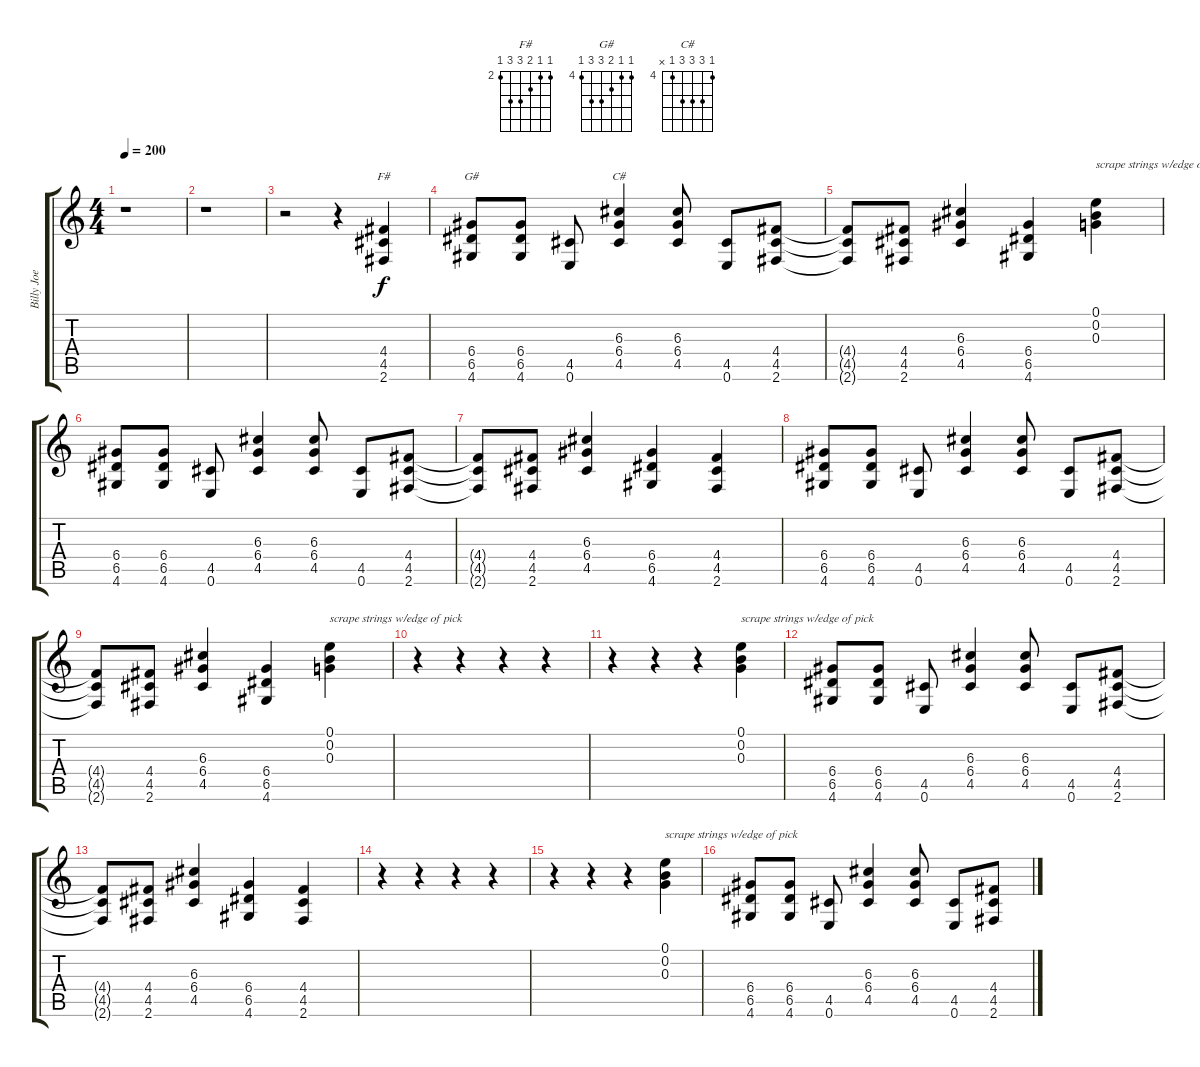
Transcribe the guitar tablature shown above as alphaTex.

\track ("Billy Joe " "Billy Joe ") {instrument overdrivenguitar}
\staff {score tabs}
\tuning (E4 B3 G3 D3 A2 E2) {hide}
\chord ("F#" 2 2 3 4 4 2) {firstfret 2}
\chord ("G#" 4 4 5 6 6 4) {firstfret 4}
\chord ("C#" 4 6 6 6 4 x) {firstfret 4}
\ts (4 4)
\tempo 200
\clef g2
\ks c
r.1{dy f instrument overdrivenguitar} |
r.1 |
r.2 r.4 (4.4 4.5 2.6).4{ch "F#"} |
(6.4 6.5 4.6).8{ch "G#"} (6.4 6.5 4.6).8 (4.5 0.6).8 (6.3 6.4 4.5).4{ch "C#"} (6.3 6.4 4.5).8 (4.5 0.6).8 (4.4 4.5 2.6).8 |
(4.4{t} 4.5{t} 2.6{t}).8 (4.4 4.5 2.6).8 (6.3 6.4 4.5).4 (6.4 6.5 4.6).4 (0.1 0.2 0.3).4{txt "scrape strings w/edge of pick"} |
(6.4 6.5 4.6).8 (6.4 6.5 4.6).8 (4.5 0.6).8 (6.3 6.4 4.5).4 (6.3 6.4 4.5).8 (4.5 0.6).8 (4.4 4.5 2.6).8 |
(4.4{t} 4.5{t} 2.6{t}).8 (4.4 4.5 2.6).8 (6.3 6.4 4.5).4 (6.4 6.5 4.6).4 (4.4 4.5 2.6).4 |
(6.4 6.5 4.6).8 (6.4 6.5 4.6).8 (4.5 0.6).8 (6.3 6.4 4.5).4 (6.3 6.4 4.5).8 (4.5 0.6).8 (4.4 4.5 2.6).8 |
(4.4{t} 4.5{t} 2.6{t}).8 (4.4 4.5 2.6).8 (6.3 6.4 4.5).4 (6.4 6.5 4.6).4 (0.1 0.2 0.3).4{txt "scrape strings w/edge of pick"} |
r.4 r.4 r.4 r.4 |
r.4 r.4 r.4 (0.1 0.2 0.3).4{txt "scrape strings w/edge of pick"} |
(6.4 6.5 4.6).8 (6.4 6.5 4.6).8 (4.5 0.6).8 (6.3 6.4 4.5).4 (6.3 6.4 4.5).8 (4.5 0.6).8 (4.4 4.5 2.6).8 |
(4.4{t} 4.5{t} 2.6{t}).8 (4.4 4.5 2.6).8 (6.3 6.4 4.5).4 (6.4 6.5 4.6).4 (4.4 4.5 2.6).4 |
r.4 r.4 r.4 r.4 |
r.4 r.4 r.4 (0.1 0.2 0.3).4{txt "scrape strings w/edge of pick"} |
(6.4 6.5 4.6).8 (6.4 6.5 4.6).8 (4.5 0.6).8 (6.3 6.4 4.5).4 (6.3 6.4 4.5).8 (4.5 0.6).8 (4.4 4.5 2.6).8
